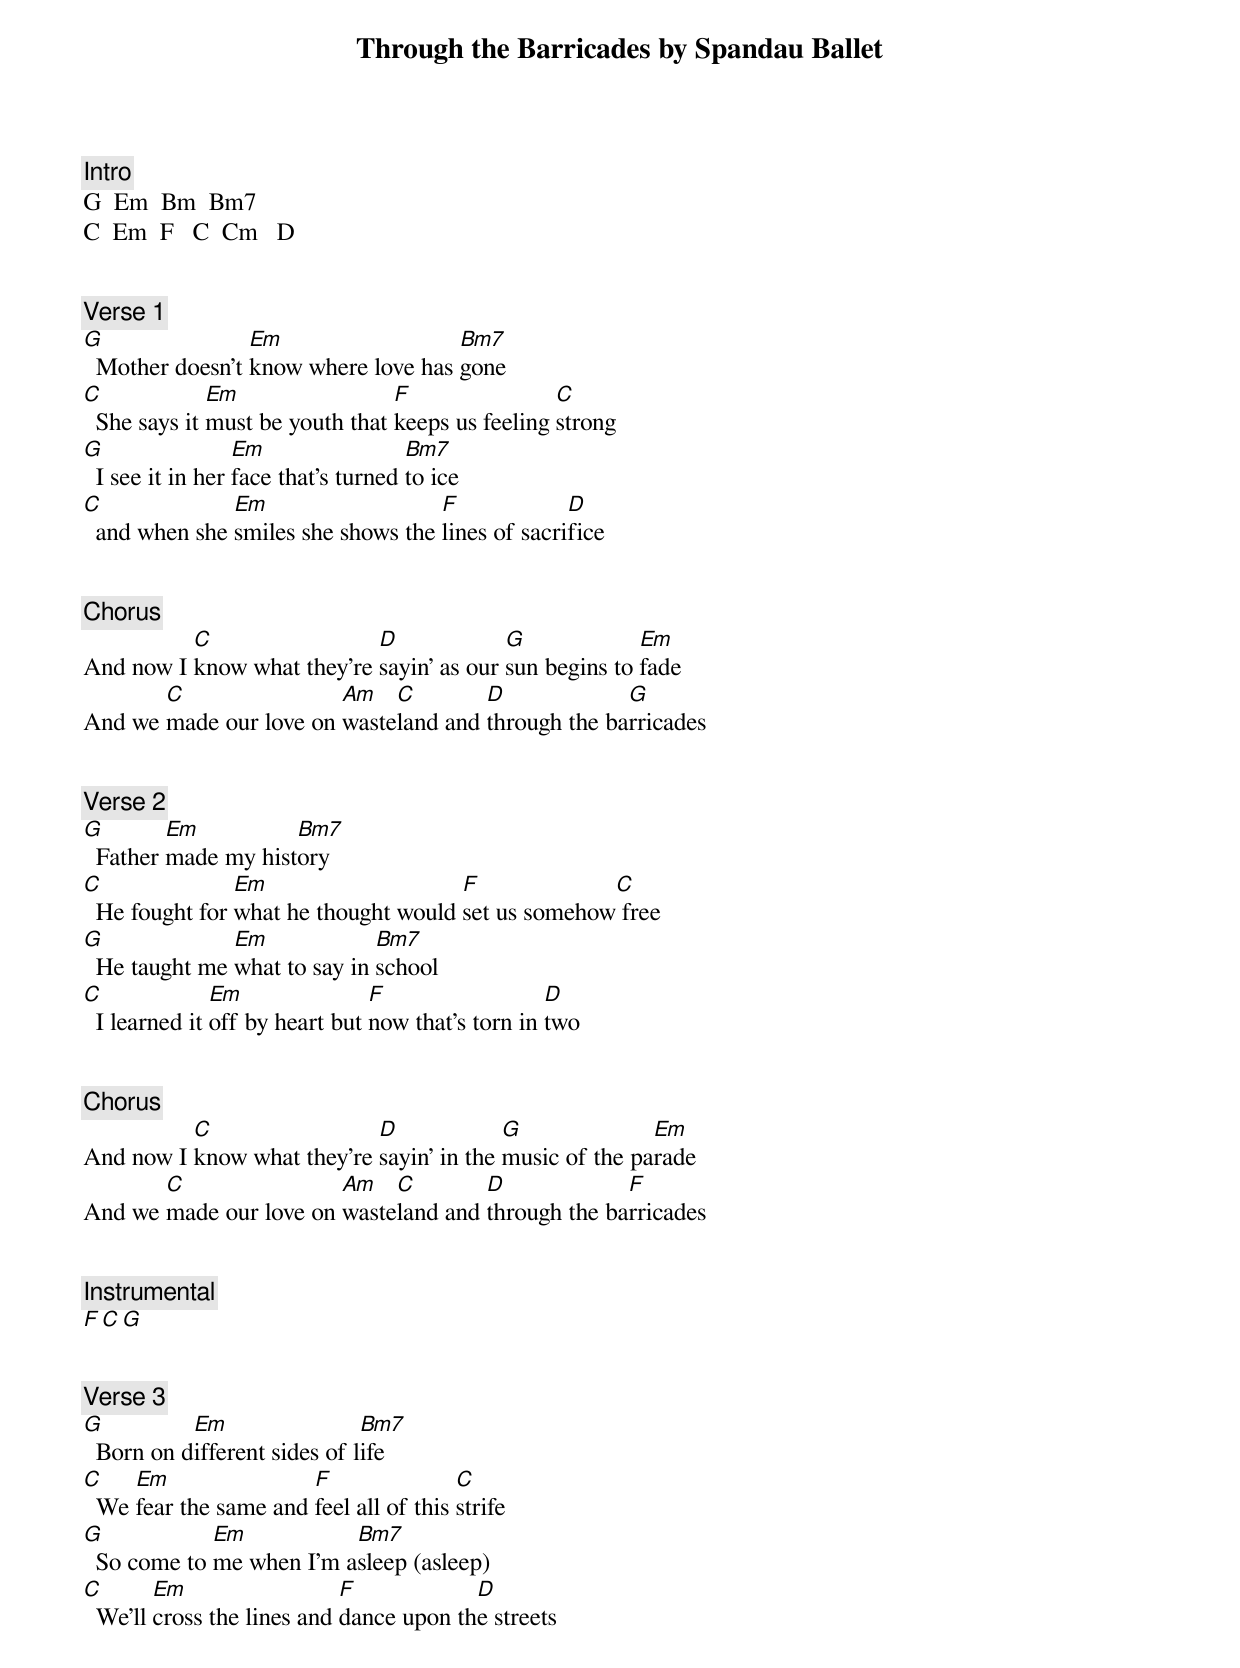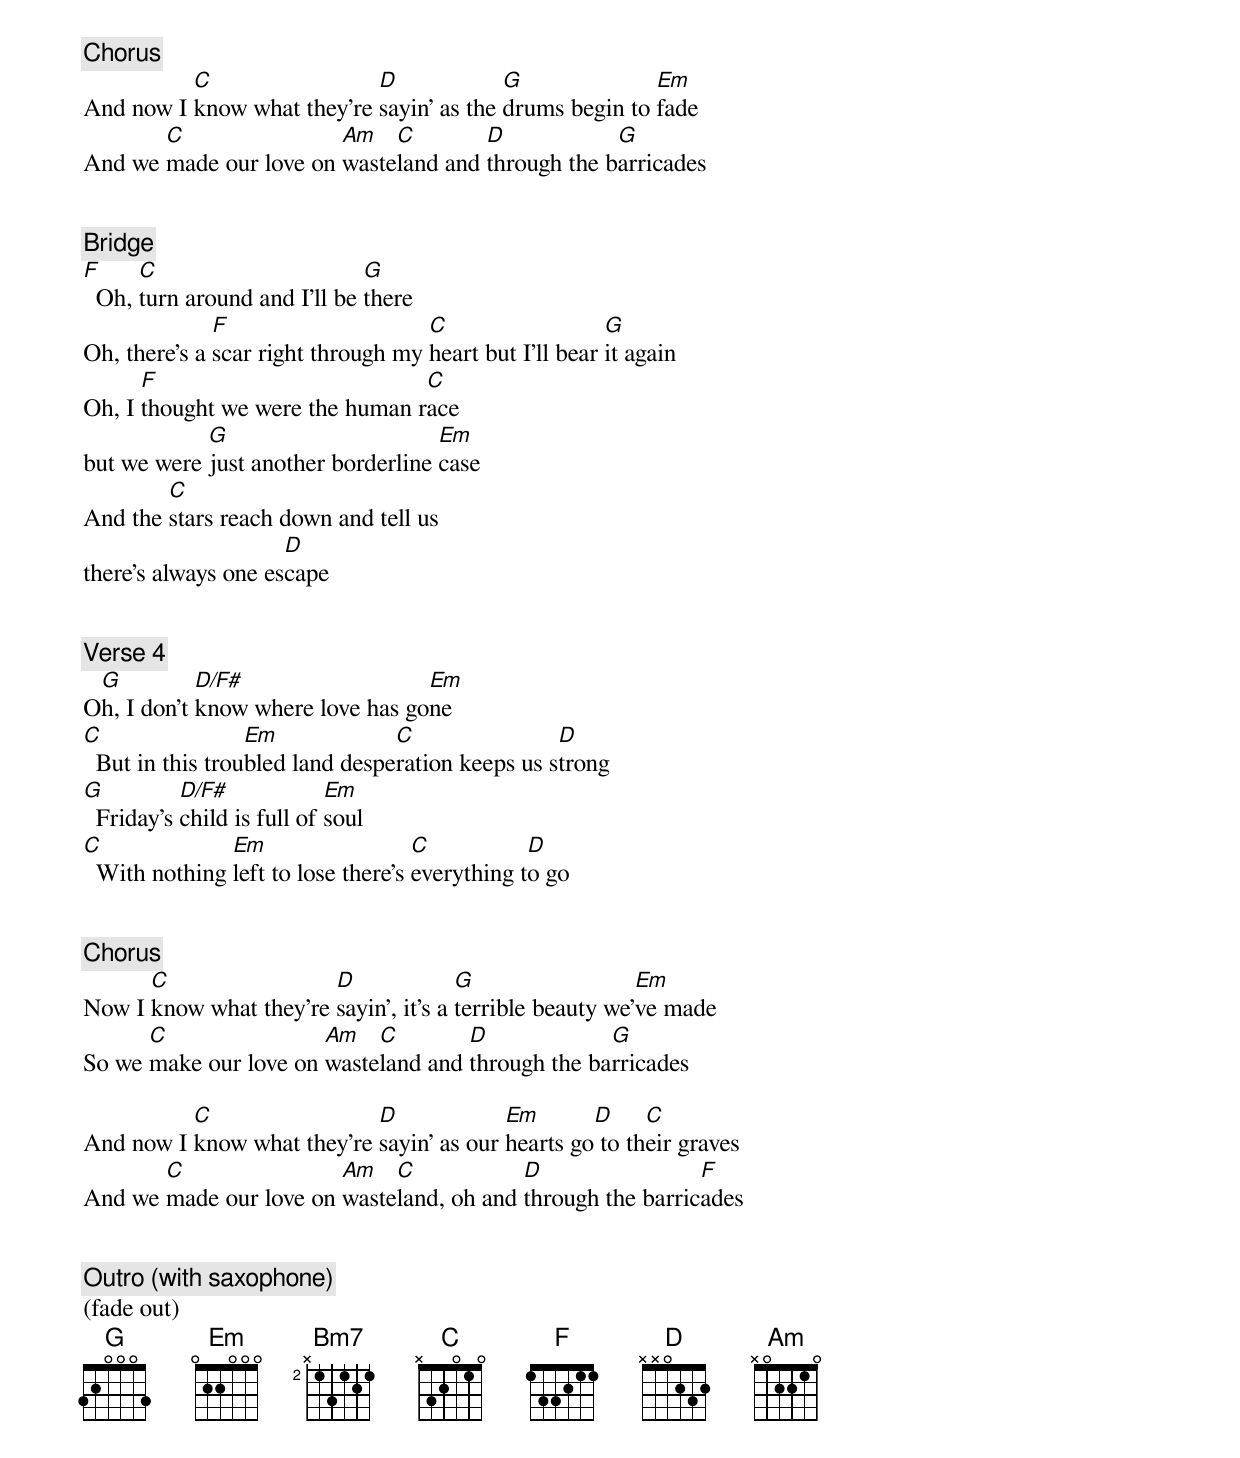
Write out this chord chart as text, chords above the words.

Through the Barricades by Spandau Ballet


[Intro]
G  Em  Bm  Bm7
C  Em  F   C  Cm   D


[Verse 1]
G                Em                  Bm7
  Mother doesn't know where love has gone
C             Em                 F                C
  She says it must be youth that keeps us feeling strong
G                 Em                 Bm7
  I see it in her face that's turned to ice
C              Em                   F             D
  and when she smiles she shows the lines of sacrifice


[Chorus]
          C                 D             G             Em
And now I know what they're sayin' as our sun begins to fade
       C                Am   C        D             G
And we made our love on wasteland and through the barricades


[Verse 2]
G        Em          Bm7
  Father made my history
C               Em                    F             C
  He fought for what he thought would set us somehow free
G              Em             Bm7
  He taught me what to say in school
C              Em               F                  D
  I learned it off by heart but now that's torn in two


[Chorus]
          C                 D             G              Em
And now I know what they're sayin' in the music of the parade
       C                Am   C        D             F
And we made our love on wasteland and through the barricades


[Instrumental]
F  C  G


[Verse 3]
G          Em                 Bm7
  Born on different sides of life
C    Em                F                C
  We fear the same and feel all of this strife
G            Em           Bm7
  So come to me when I'm asleep (asleep)
C       Em                  F            D
  We'll cross the lines and dance upon the streets


[Chorus]
          C                 D             G              Em
And now I know what they're sayin' as the drums begin to fade
       C                Am   C        D            G
And we made our love on wasteland and through the barricades


[Bridge]
F     C                       G
  Oh, turn around and I'll be there
              F                     C                   G
Oh, there's a scar right through my heart but I'll bear it again
      F                          C
Oh, I thought we were the human race
            G                       Em
but we were just another borderline case
        C
And the stars reach down and tell us
                     D
there's always one escape


[Verse 4]
 G          D/F#                  Em
Oh, I don't know where love has gone
C                 Em             C                D
  But in this troubled land desperation keeps us strong
G          D/F#             Em
  Friday's child is full of soul
C              Em                   C           D
  With nothing left to lose there's everything to go


[Chorus]
      C                 D              G                  Em
Now I know what they're sayin', it's a terrible beauty we've made
      C                Am   C        D             G
So we make our love on wasteland and through the barricades

          C                 D             Em       D     C
And now I know what they're sayin' as our hearts go to their graves
       C                Am   C            D                 F
And we made our love on wasteland, oh and through the barricades


[Outro] (with saxophone)
F  C  x13
(fade out)
